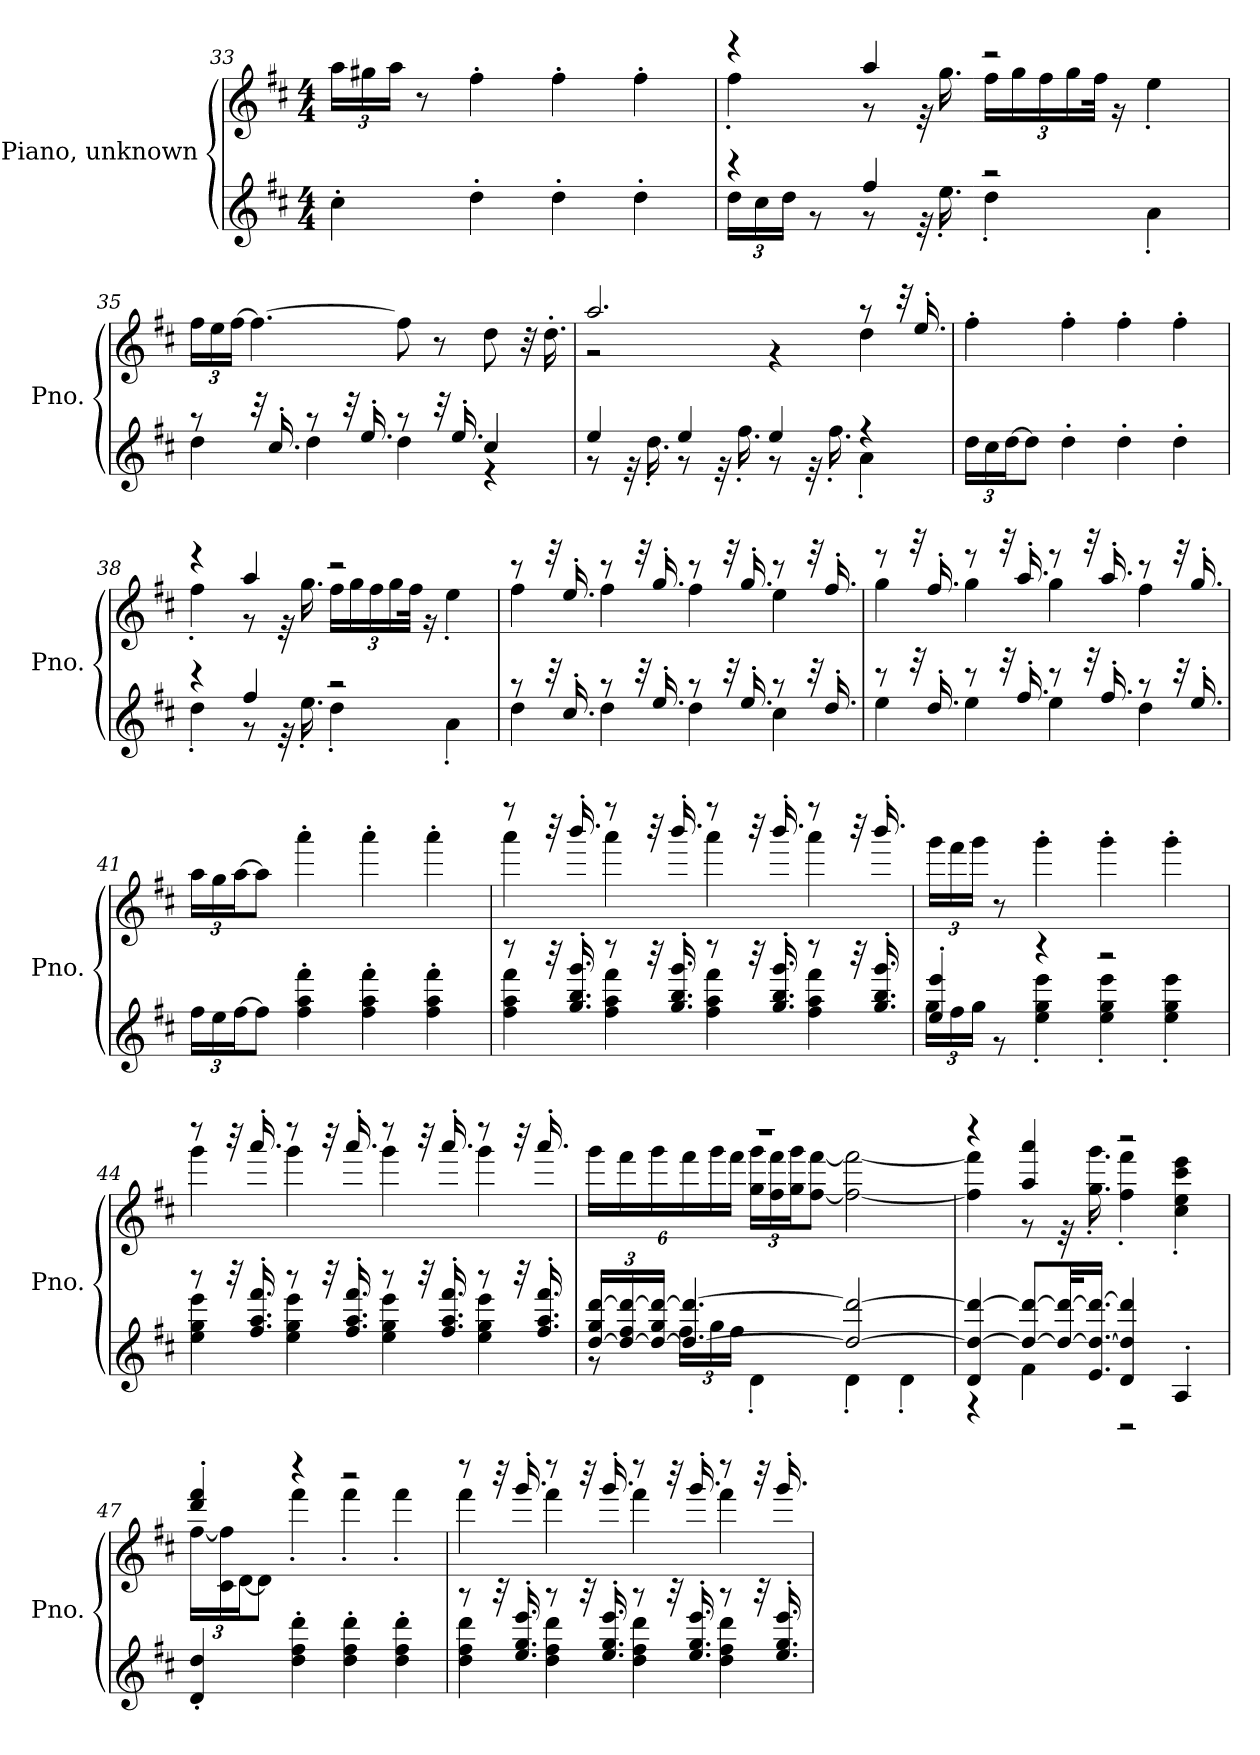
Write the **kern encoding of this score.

**kern	**kern
*part1	*part1
*staff2	*staff1
*I"Piano, unknown	*
*I'Pno.	*
!!LO:PB:g=z
*clefG2	*clefG2
*k[f#c#]	*k[f#c#]
*M4/4	*M4/4
*	*Xbrackettup
=33	=33
4cc#'\	24aa\LL
.	24gg#X\
.	24aa\JJ
.	8r
4dd'\	4ff#'\
4dd'\	4ff#'\
4dd'\	4ff#'\
=34	=34
*^	*
*	*Xbrackettup	*
*	*	*^
4r	24dd\LL	4r	4ff#'\
.	24cc#\	.	.
.	24dd\JJ	.	.
.	8r	.	.
4ff#/	8r	4aa/	8r
.	32r	.	32r
.	16.ee'\	.	16.gg\
2r	4dd'\	2r	24ff#\LL
.	.	.	24gg\
.	.	.	24ff#\
.	.	.	24gg\
.	.	.	48ff#\JJk
.	.	.	16r
.	4a'\	.	4ee'\
*	*	*v	*v
=35	=35	=35
8r	4dd\	24ff#\LL
.	.	24ee\
.	.	[24ff#\JJ
32r	.	4.ff#\_
16.cc#'/	.	.
8r	4dd\	.
32r	.	.
16.ee'/	.	.
8r	4dd\	8ff#\]
32r	.	8r
16.ee'/	.	.
4cc#/	4r	8dd\
.	.	32r
.	.	16.dd'\
!!LO:LB:g=z
=36	=36	=36
*	*	*^
4ee/	8r	2.aa/	2r
.	32r	.	.
.	16.dd'\	.	.
4ee/	8r	.	.
.	32r	.	.
.	16.ff#'\	.	.
4ee/	8r	.	4r
.	32r	.	.
.	16.ff#'\	.	.
4r	4a'\	8r	4dd\
.	.	32r	.
.	.	16.ee'/	.
*v	*v	*	*
*	*v	*v
=37	=37
24dd\LL	4ff#'\
24cc#\	.
[24dd\J	.
8dd\J]	.
4dd'\	4ff#'\
4dd'\	4ff#'\
4dd'\	4ff#'\
=38	=38
*^	*^
4r	4dd'\	4r	4ff#'\
4ff#/	8r	4aa/	8r
.	32r	.	32r
.	16.ee'\	.	16.gg\
2r	4dd'\	2r	24ff#\LL
.	.	.	24gg\
.	.	.	24ff#\
.	.	.	24gg\
.	.	.	48ff#\JJk
.	.	.	16r
.	4a'\	.	4ee'\
!!LO:LB:g=z	!!
=39	=39	=39	=39
8r	4dd\	8r	4ff#\
32r	.	32r	.
16.cc#'/	.	16.ee'/	.
8r	4dd\	8r	4ff#\
32r	.	32r	.
16.ee'/	.	16.gg'/	.
8r	4dd\	8r	4ff#\
32r	.	32r	.
16.ee'/	.	16.gg'/	.
8r	4cc#\	8r	4ee\
32r	.	32r	.
16.dd'/	.	16.ff#'/	.
=40	=40	=40	=40
8r	4ee\	8r	4gg\
32r	.	32r	.
16.dd'/	.	16.ff#'/	.
8r	4ee\	8r	4gg\
32r	.	32r	.
16.ff#'/	.	16.aa'/	.
8r	4ee\	8r	4gg\
32r	.	32r	.
16.ff#'/	.	16.aa'/	.
8r	4dd\	8r	4ff#\
32r	.	32r	.
16.ee'/	.	16.gg'/	.
*v	*v	*	*
*	*v	*v
=41	=41
24ff#\LL	24aa\LL
24ee\	24gg\
[24ff#\J	[24aa\J
8ff#\J]	8aa\J]
4ff#\' 4aa\' 4fff#\'	4aaa'\
4ff#\' 4aa\' 4fff#\'	4aaa'\
4ff#\' 4aa\' 4fff#\'	4aaa'\
!!LO:LB:g=z
=42	=42
*^	*^
8r	4ff#\ 4aa\ 4fff#\	8r	4aaa\
32r	.	32r	.
16.gg/' 16.bb/' 16.ggg/'	.	16.bbb'/	.
8r	4ff#\ 4aa\ 4fff#\	8r	4aaa\
32r	.	32r	.
16.gg/' 16.bb/' 16.ggg/'	.	16.bbb'/	.
8r	4ff#\ 4aa\ 4fff#\	8r	4aaa\
32r	.	32r	.
16.gg/' 16.bb/' 16.ggg/'	.	16.bbb'/	.
8r	4ff#\ 4aa\ 4fff#\	8r	4aaa\
32r	.	32r	.
16.gg/' 16.bb/' 16.ggg/'	.	16.bbb'/	.
*	*	*v	*v
=43	=43	=43
4ee/' 4eee/'	24gg\LL	24ggg\LL
.	24ff#\	24fff#\
.	24gg\JJ	24ggg\JJ
.	8r	8r
4r	4ee\' 4gg\' 4eee\'	4ggg'\
2r	4ee\' 4gg\' 4eee\'	4ggg'\
.	4ee\' 4gg\' 4eee\'	4ggg'\
=44	=44	=44
*	*	*^
8r	4ee\ 4gg\ 4eee\	8r	4ggg\
32r	.	32r	.
16.ff#/' 16.aa/' 16.fff#/'	.	16.aaa'/	.
8r	4ee\ 4gg\ 4eee\	8r	4ggg\
32r	.	32r	.
16.ff#/' 16.aa/' 16.fff#/'	.	16.aaa'/	.
8r	4ee\ 4gg\ 4eee\	8r	4ggg\
32r	.	32r	.
16.ff#/' 16.aa/' 16.fff#/'	.	16.aaa'/	.
8r	4ee\ 4gg\ 4eee\	8r	4ggg\
32r	.	32r	.
16.ff#/' 16.aa/' 16.fff#/'	.	16.aaa'/	.
!!LO:LB:g=z	!!
=45	=45	=45	=45
[24dd/ 24gg/ [24ddd/LL	8r	1r	24ggg\LL
24dd/_ 24ff#/ 24ddd/_	.	.	24fff#\
24dd/_ 24gg/ 24ddd/_JJ	.	.	24ggg\
4.dd/_ 4.ddd/_	24ff#\LL	.	24fff#\
.	24gg\	.	24ggg\
.	24ff#\JJ	.	24fff#\JJ
.	4d'\	.	24gg\ 24ggg\LL
.	.	.	24ff#\ 24fff#\
.	.	.	24gg\ 24ggg\J
.	.	.	[8ff#\ [8fff#\J
2dd/_ 2ddd/_	4d'\	.	2ff#\_ 2fff#\_
.	4d'\	.	.
=46	=46	=46	=46
4d/ 4dd/_ 4ddd/_	4r	4r	4ff#\] 4fff#\]
8dd/_ 8ddd/_L	4f#\	4aa/ 4aaa/	8r
32dd/_ 32ddd/_KL	.	.	32r
16.e/ 16.dd/_ 16.ddd/_JJ	.	.	16.gg\' 16.ggg\'
4d/ 4dd/] 4ddd/]	2r	2r	4ff#\' 4fff#\'
4A'/	.	.	4cc#\' 4ee\' 4ccc#\' 4eee\'
*v	*v	*	*
=47	=47	=47
4d/' 4dd/'	4ddd/' 4fff#/'	[24ff#\LL
.	.	24c#\ 24ff#\]
.	.	[24d\J
.	.	8d\J]
4dd\' 4ff#\' 4ddd\'	4r	4fff#'\
4dd\' 4ff#\' 4ddd\'	2r	4fff#'\
4dd\' 4ff#\' 4ddd\'	.	4fff#'\
!!LO:LB:g=z	!!
=48	=48	=48
*^	*	*
8r	4dd\ 4ff#\ 4ddd\	8r	4fff#\
32r	.	32r	.
16.ee/' 16.gg/' 16.eee/'	.	16.ggg'/	.
8r	4dd\ 4ff#\ 4ddd\	8r	4fff#\
32r	.	32r	.
16.ee/' 16.gg/' 16.eee/'	.	16.ggg'/	.
8r	4dd\ 4ff#\ 4ddd\	8r	4fff#\
32r	.	32r	.
16.ee/' 16.gg/' 16.eee/'	.	16.ggg'/	.
8r	4dd\ 4ff#\ 4ddd\	8r	4fff#\
32r	.	32r	.
16.ee/' 16.gg/' 16.eee/'	.	16.ggg'/	.
*v	*v	*	*
*	*v	*v
=	=
*-	*-
